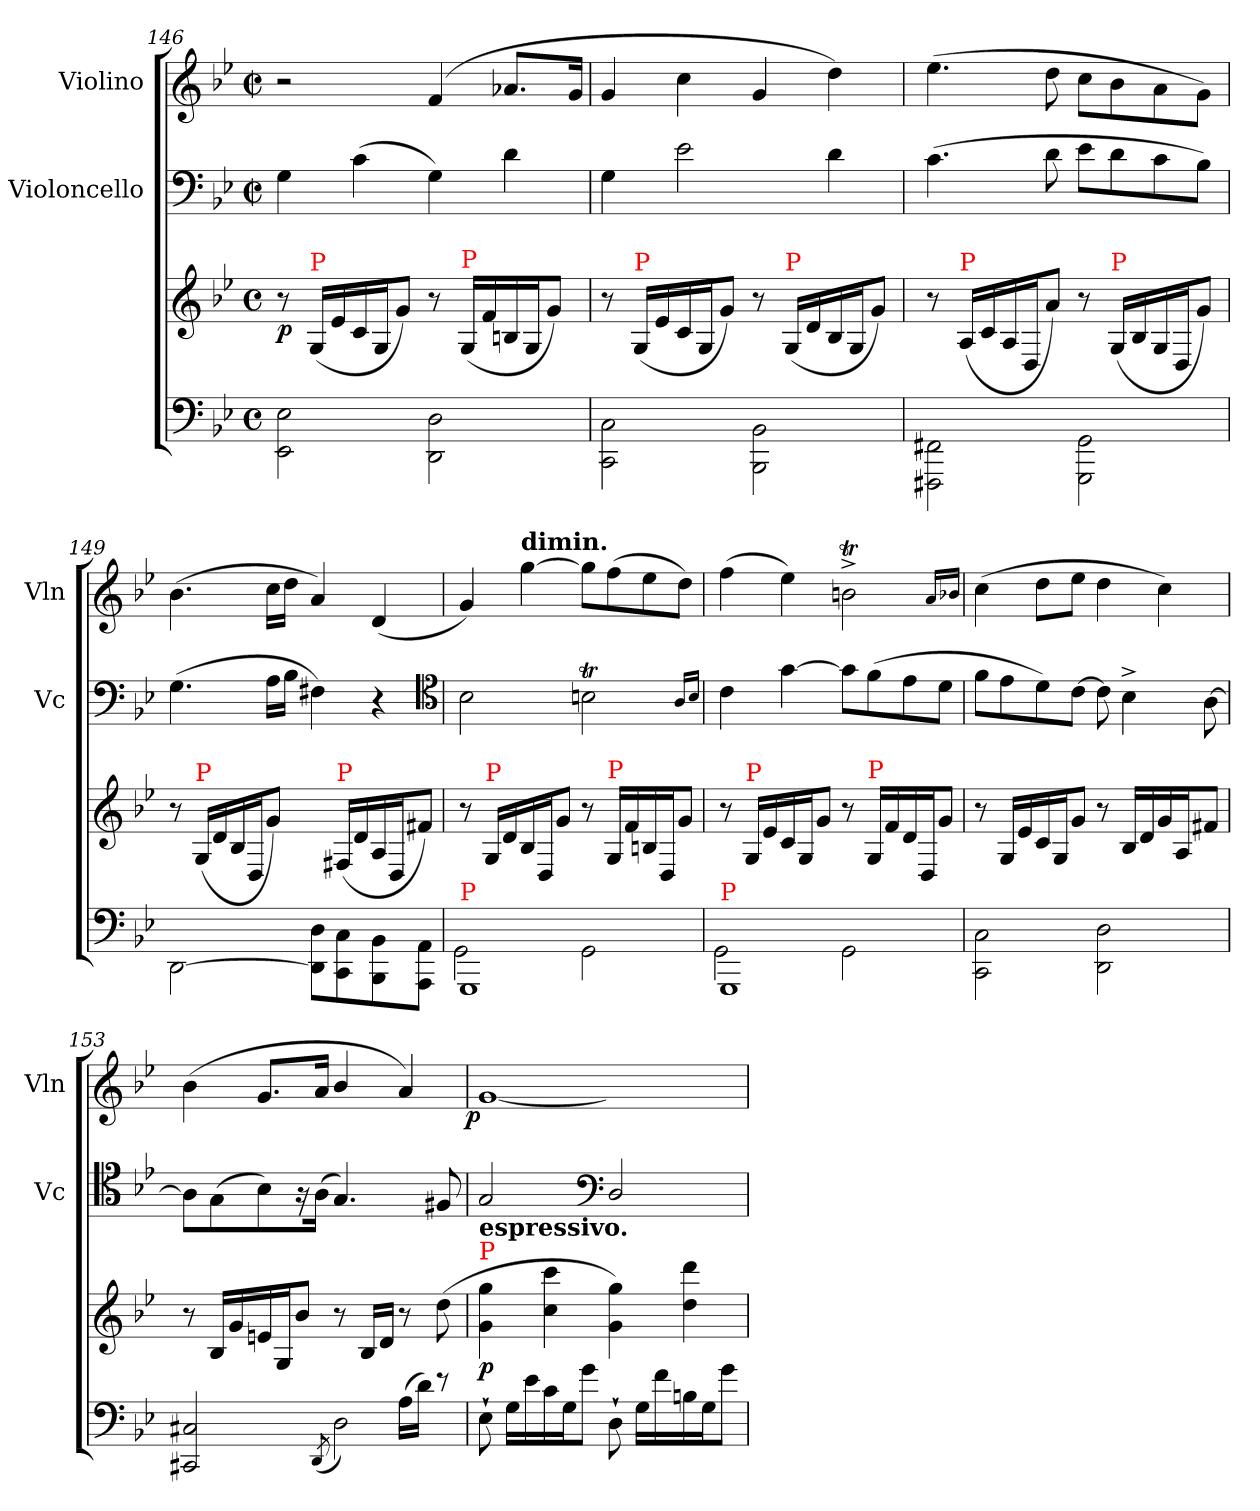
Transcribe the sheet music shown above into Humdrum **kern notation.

**kern	**kern	**dynam	**kern	**kern	**dynam
*part3	*part3	*part3	*part2	*part1	*part1
*staff4	*staff3	*staff3/4	*staff2	*staff1	*staff1
*	*	*	*I"Violoncello	*I"Violino	*
*	*	*	*I'Vc	*I'Vln	*
*clefF4	*clefG2	*	*clefF4	*clefG2	*
*k[b-e-]	*k[b-e-]	*	*k[b-e-]	*k[b-e-]	*
*g:	*g:	*	*g:	*g:	*
*M4/4	*M4/4	*	*M2/2	*M2/2	*
*met(c)	*met(c)	*	*met(c|)	*met(c|)	*
=146	=146	=146	=146	=146	=146
!	!	!LO:DY:b	!	!	!
2E-\ 2EE-\	8r	p	4G	2r	.
!	!LO:TX:a:color=red:t=P	!	!	!	!
.	(>16G/LL	.	.	.	.
.	16e-/	.	.	.	.
.	16c/	.	(4c	.	.
.	16G/J	.	.	.	.
.	8g\J)	.	.	.	.
2D\ 2DD\	8r	.	4G)	(>4f	.
!	!LO:TX:a:color=red:t=P	!	!	!	!
.	(>16G/LL	.	.	.	.
.	16f/	.	.	.	.
.	16Bn/	.	4d	8.a-XL	.
.	16G/J	.	.	.	.
.	8g\J)	.	.	.	.
.	.	.	.	16gJk	.
=147	=147	=147	=147	=147	=147
2C\ 2CC\	8r	.	4G	4g	.
!	!LO:TX:a:color=red:t=P	!	!	!	!
.	(>16G/LL	.	.	.	.
.	16e-/	.	.	.	.
.	16c/	.	2e-	4cc	.
.	16G/J	.	.	.	.
.	8g\J)	.	.	.	.
2BB-\ 2BBB-\	8r	.	.	4g	.
!	!LO:TX:a:color=red:t=P	!	!	!	!
.	(>16G/LL	.	.	.	.
.	16d/	.	.	.	.
.	16B-/	.	4d	4dd)	.
.	16G/J	.	.	.	.
.	8g\J)	.	.	.	.
=148	=148	=148	=148	=148	=148
2FF#X\ 2FFF#X\	8r	.	(>4.c	(>4.ee-	.
!	!LO:TX:a:color=red:t=P	!	!	!	!
.	(>16A/LL	.	.	.	.
.	16c/	.	.	.	.
.	16A/	.	.	.	.
.	16D/J	.	.	.	.
.	8a\J)	.	8d	8dd	.
2GG\ 2GGG\	8r	.	8e-L	8cc\L	.
!	!LO:TX:a:color=red:t=P	!	!	!	!
.	(>16G/LL	.	8d	8b-\	.
.	16B-/	.	.	.	.
.	16G/	.	8c	8a\	.
.	16D/J	.	.	.	.
.	8g\J)	.	8B-J)	8g\J)	.
=149	=149	=149	=149	=149	=149
[2DD\	8r	.	(>4.G	(>4.b-	.
!	!LO:TX:a:color=red:t=P	!	!	!	!
.	(>16G/LL	.	.	.	.
.	16d/	.	.	.	.
.	16B-/	.	.	.	.
.	16D/J	.	.	.	.
.	8g\J)	.	16ALL	16ccLL	.
.	.	.	16B-JJ	16ddJJ	.
8D\ 8DD]\L	8ryy	.	4F#X)	4a)	.
!	!LO:TX:a:color=red:t=P	!	!	!	!
8C 8CC	(>16F#X/LL	.	.	.	.
.	16d/	.	.	.	.
8BB- 8BBB-	16A/	.	4r	(<4d	.
.	16D/J	.	.	.	.
8AA 8AAAJ	8f#X\J)	.	.	.	.
*	*	*	*clefC4	*	*
=150	=150	=150	=150	=150	=150
*^	*	*	*	*	*
!LO:TX:a:color=red:t=P	!	!	!	!	!	!
1GGG	2GG\	8r	.	2B-	4g)	.
!	!	!LO:TX:a:color=red:t=P	!	!	!	!
.	.	16G/LL	.	.	.	.
.	.	16d/	.	.	.	.
!	!	!	!	!	!LO:TX:B:t=dimin.	!
.	.	16B-/	.	.	[4gg	.
.	.	16D/J	.	.	.	.
.	.	8g\J	.	.	.	.
.	2GG\	8r	.	2Bnt	8ggL]	.
!	!	!LO:TX:a:color=red:t=P	!	!	!	!
.	.	16G/LL	.	.	(>8ff	.
.	.	16f/	.	.	.	.
.	.	16Bn/	.	.	8ee-	.
.	.	16D/J	.	.	.	.
.	.	8g\J	.	.	8ddJ)	.
.	.	.	.	16qqA/LL	.	.
.	.	.	.	16qqB/JJ	.	.
=151	=151	=151	=151	=151	=151	=151
!LO:TX:a:color=red:t=P	!	!	!	!	!	!
1GGG	2GG	8r	.	4c	(>4ff	.
!	!	!LO:TX:a:color=red:t=P	!	!	!	!
.	.	16G/LL	.	.	.	.
.	.	16e-/	.	.	.	.
.	.	16c/	.	[4g	4ee-)	.
.	.	16G/J	.	.	.	.
.	.	8g\J	.	.	.	.
.	2GG	8r	.	8gL]	2bnt^<	.
!	!	!LO:TX:a:color=red:t=P	!	!	!	!
.	.	16G/LL	.	(8f	.	.
.	.	16f/	.	.	.	.
.	.	16d/	.	8e-	.	.
.	.	16D/J	.	.	.	.
.	.	8g\J	.	8dJ	.	.
*v	*v	*	*	*	*	*
.	.	.	.	16qqa/LL	.
.	.	.	.	16qqb-/JJ	.
=152	=152	=152	=152	=152	=152
2C\ 2CC\	8r	.	8fL	(>4cc	.
.	16G/LL	.	8e-	.	.
.	16e-/	.	.	.	.
.	16c/	.	8d)	8ddL	.
.	16G/J	.	.	.	.
.	8g/J	.	[8cJ	8ee-J	.
2D\ 2DD\	8r	.	8c]	4dd	.
.	16B-LL	.	4B-^<	.	.
.	16d	.	.	.	.
.	16g	.	.	4cc)	.
.	16AJ	.	.	.	.
.	8f#XJ	.	[8A	.	.
=153	=153	=153	=153	=153	=153
*^	*	*	*	*	*
2C#X 2CC#X	2ryy	8r	.	8AL]	(>4b-\	.
.	.	16B-LL	.	(>8G	.	.
.	.	16g	.	.	.	.
.	.	16en	.	8B-)	8.gL	.
.	.	16GJ	.	.	.	.
.	.	8b-J	.	16r	.	.
.	.	.	.	(>16AJk	16aJk	.
.	(<8qDD/	.	.	.	.	.
4ryy	2D)	8r	.	4.G)	4b-/	.
.	.	16B-LL	.	.	.	.
.	.	16dJJ	.	.	.	.
(>16A\LL	.	8r	.	.	4a)	.
16dJJ)	.	.	.	.	.	.
8r	.	(>8dd	.	8F#X	.	.
*v	*v	*	*	*	*	*
=154	=154	=154	=154	=154	=154
!	!LO:TX:a:color=red:t=P	!	!	!	!
!	!LO:TX:a:B:t=espressivo.	!	!	!	!
!	!	!LO:DY:b	!	!	!LO:DY:rj
8E-`	4gg 4g	p	2G	[1g	p
16GLL	.	.	.	.	.
16e-	.	.	.	.	.
16c	4ccc 4cc	.	.	.	.
16GJ	.	.	.	.	.
8gJ	.	.	.	.	.
*	*	*	*clefF4	*	*
8D`	4gg 4g)	.	2D/	.	.
16GLL	.	.	.	.	.
16f	.	.	.	.	.
16Bn	4ddd 4dd	.	.	.	.
16GJ	.	.	.	.	.
8gJ	.	.	.	.	.
=	=	=	=	=	=
*-	*-	*-	*-	*-	*-
